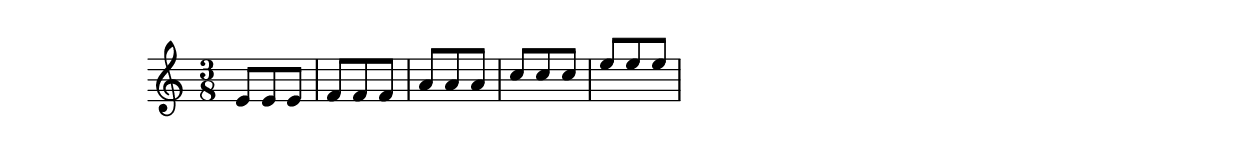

\version "2.4.0"
\header {

texidoc = "Upstem notes before a barline are printed with some extra
space. This is an optical correction similar to juxtaposed stems.
"

}

sd = \override Stem  #'direction = #-1
su = \override Stem  #'direction = #1
\score { \relative e'
{

%\override Staff.StaffSpacing  #'stem-spacing-correction = #0.5
%\override Staff.NoteSpacing  #'stem-spacing-correction = #0.5

\time 3/8
\su
e8 e e
f f f
a a a
c c c
e e e
}
\layout { raggedright = ##t}
}

